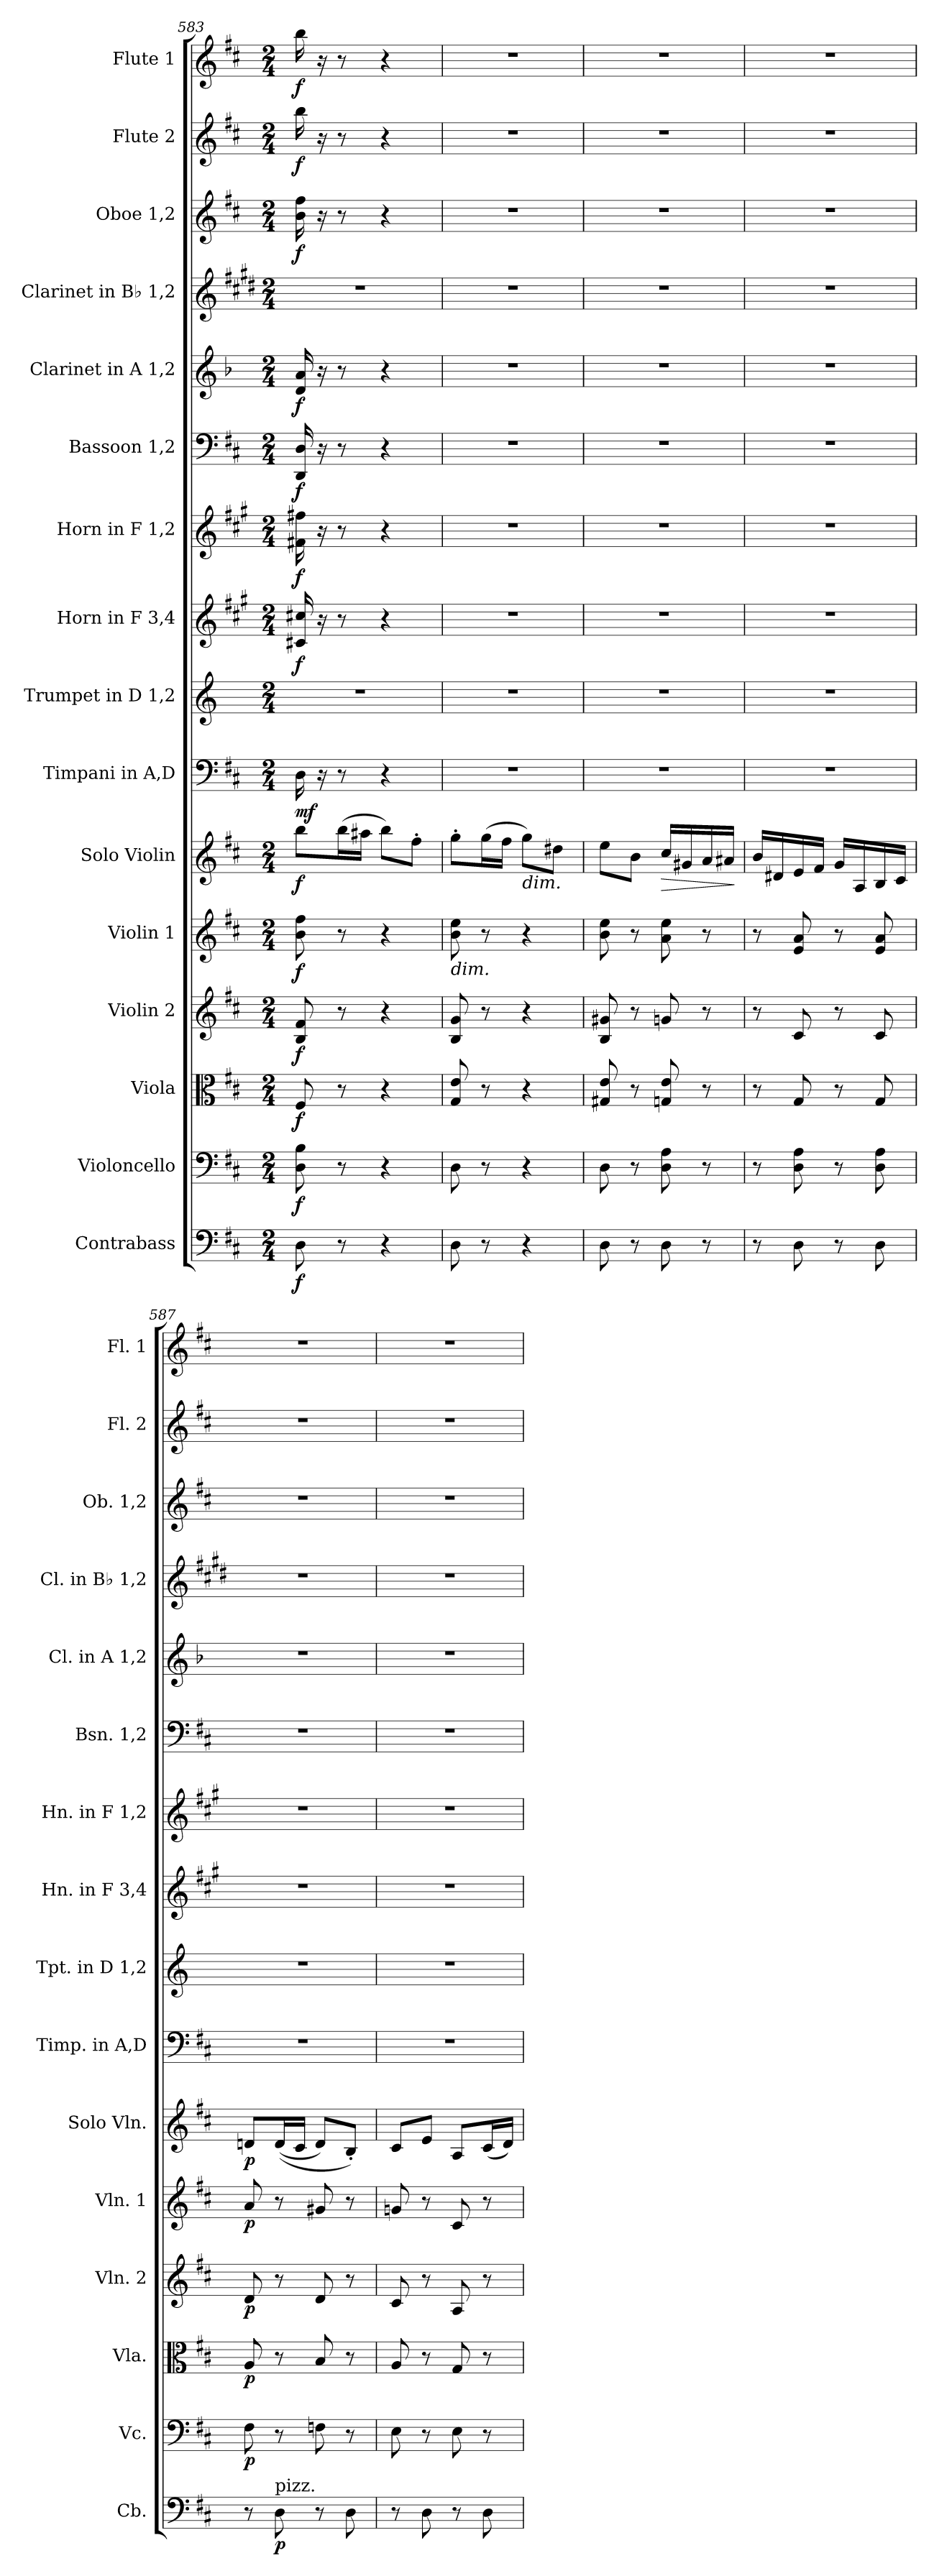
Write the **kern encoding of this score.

**kern	**dynam	**kern	**dynam	**kern	**dynam	**kern	**dynam	**kern	**dynam	**kern	**dynam	**kern	**dynam	**kern	**kern	**dynam	**kern	**dynam	**kern	**dynam	**kern	**dynam	**kern	**kern	**dynam	**kern	**dynam	**kern	**dynam
*part16	*part16	*part15	*part15	*part14	*part14	*part13	*part13	*part12	*part12	*part11	*part11	*part10	*part10	*part9	*part8	*part8	*part7	*part7	*part6	*part6	*part5	*part5	*part4	*part3	*part3	*part2	*part2	*part1	*part1
*staff16	*staff16	*staff15	*staff15	*staff14	*staff14	*staff13	*staff13	*staff12	*staff12	*staff11	*staff11	*staff10	*staff10	*staff9	*staff8	*staff8	*staff7	*staff7	*staff6	*staff6	*staff5	*staff5	*staff4	*staff3	*staff3	*staff2	*staff2	*staff1	*staff1
*I"Contrabass	*	*I"Violoncello	*	*I"Viola	*	*I"Violin 2	*	*I"Violin 1	*	*I"Solo Violin	*	*I"Timpani in A,D	*	*I"Trumpet in D 1,2	*I"Horn in F 3,4	*	*I"Horn in F 1,2	*	*I"Bassoon 1,2	*	*I"Clarinet in A 1,2	*	*I"Clarinet in B♭ 1,2	*I"Oboe 1,2	*	*I"Flute 2	*	*I"Flute 1	*
*I'Cb.	*	*I'Vc.	*	*I'Vla.	*	*I'Vln. 2	*	*I'Vln. 1	*	*I'Solo Vln.	*	*I'Timp. in A,D	*	*I'Tpt. in D 1,2	*I'Hn. in F 3,4	*	*I'Hn. in F 1,2	*	*I'Bsn. 1,2	*	*I'Cl. in A 1,2	*	*I'Cl. in B♭ 1,2	*I'Ob. 1,2	*	*I'Fl. 2	*	*I'Fl. 1	*
*clefF4	*	*clefF4	*	*clefC3	*	*clefG2	*	*clefG2	*	*clefG2	*	*clefF4	*	*clefG2	*clefG2	*	*clefG2	*	*clefF4	*	*clefG2	*	*clefG2	*clefG2	*	*clefG2	*	*clefG2	*
*ITrd7c12	*	*	*	*	*	*	*	*	*	*	*	*	*	*ITrd-1c-2	*ITrd4c7	*	*ITrd4c7	*	*	*	*ITrd2c3	*	*ITrd1c2	*	*	*	*	*	*
*k[f#c#]	*	*k[f#c#]	*	*k[f#c#]	*	*k[f#c#]	*	*k[f#c#]	*	*k[f#c#]	*	*k[f#c#]	*	*k[f#c#]	*k[f#c#]	*	*k[f#c#]	*	*k[f#c#]	*	*k[f#c#]	*	*k[f#c#]	*k[f#c#]	*	*k[f#c#]	*	*k[f#c#]	*
*M2/4	*	*M2/4	*	*M2/4	*	*M2/4	*	*M2/4	*	*M2/4	*	*M2/4	*	*M2/4	*M2/4	*	*M2/4	*	*M2/4	*	*M2/4	*	*M2/4	*M2/4	*	*M2/4	*	*M2/4	*
=583	=583	=583	=583	=583	=583	=583	=583	=583	=583	=583	=583	=583	=583	=583	=583	=583	=583	=583	=583	=583	=583	=583	=583	=583	=583	=583	=583	=583	=583
!	!LO:DY:b	!	!LO:DY:b	!	!LO:DY:b	!	!LO:DY:b	!	!LO:DY:b	!	!LO:DY:b	!	!LO:DY:b	!	!	!LO:DY:b	!	!LO:DY:b	!	!LO:DY:b	!	!LO:DY:b	!	!	!LO:DY:b	!	!LO:DY:b	!	!LO:DY:b
8DD\	f	8D\ 8B\	f	8F#/	f	8B/ 8f#/	f	8b\ 8ff#\	f	8bb\L	f	16D\	mf	2r	16F#X/ 16f#X/	f	16Bn\ 16bn\	f	16DD/ 16D/	f	16B/ 16f#/	f	2r	16b\ 16ff#\	f	16bb\	f	16bb\	f
.	.	.	.	.	.	.	.	.	.	.	.	16r	.	.	16r	.	16r	.	16r	.	16r	.	.	16r	.	16r	.	16r	.
8r	.	8r	.	8r	.	8r	.	8r	.	(>16bb\L	.	8r	.	.	8r	.	8r	.	8r	.	8r	.	.	8r	.	8r	.	8r	.
.	.	.	.	.	.	.	.	.	.	16aa#X\JJ	.	.	.	.	.	.	.	.	.	.	.	.	.	.	.	.	.	.	.
4r	.	4r	.	4r	.	4r	.	4r	.	8bb\L)	.	4r	.	.	4r	.	4r	.	4r	.	4r	.	.	4r	.	4r	.	4r	.
.	.	.	.	.	.	.	.	.	.	8ff#'\J	.	.	.	.	.	.	.	.	.	.	.	.	.	.	.	.	.	.	.
!!LO:PB:g=z
=584	=584	=584	=584	=584	=584	=584	=584	=584	=584	=584	=584	=584	=584	=584	=584	=584	=584	=584	=584	=584	=584	=584	=584	=584	=584	=584	=584	=584	=584
!	!	!	!	!	!	!	!	!LO:TX:b:i:t=dim.	!	!	!	!	!	!	!	!	!	!	!	!	!	!	!	!	!	!	!	!	!
8DD\	.	8D\	.	8G/ 8e/	.	8B/ 8g/	.	8b\ 8ee\	.	8gg'\L	.	2r	.	2r	2r	.	2r	.	2r	.	2r	.	2r	2r	.	2r	.	2r	.
8r	.	8r	.	8r	.	8r	.	8r	.	(>16gg\L	.	.	.	.	.	.	.	.	.	.	.	.	.	.	.	.	.	.	.
.	.	.	.	.	.	.	.	.	.	16ff#\JJ	.	.	.	.	.	.	.	.	.	.	.	.	.	.	.	.	.	.	.
!	!	!	!	!	!	!	!	!	!	!LO:TX:b:i:t=dim.	!	!	!	!	!	!	!	!	!	!	!	!	!	!	!	!	!	!	!
4r	.	4r	.	4r	.	4r	.	4r	.	8gg\L)	.	.	.	.	.	.	.	.	.	.	.	.	.	.	.	.	.	.	.
.	.	.	.	.	.	.	.	.	.	8dd#X\J	.	.	.	.	.	.	.	.	.	.	.	.	.	.	.	.	.	.	.
=585	=585	=585	=585	=585	=585	=585	=585	=585	=585	=585	=585	=585	=585	=585	=585	=585	=585	=585	=585	=585	=585	=585	=585	=585	=585	=585	=585	=585	=585
8DD\	.	8D\	.	8G#X/ 8e/	.	8B/ 8g#X/	.	8b\ 8ee\	.	8ee\L	.	2r	.	2r	2r	.	2r	.	2r	.	2r	.	2r	2r	.	2r	.	2r	.
8r	.	8r	.	8r	.	8r	.	8r	.	8b\J	.	.	.	.	.	.	.	.	.	.	.	.	.	.	.	.	.	.	.
!	!	!	!	!	!	!	!	!	!	!	!LO:HP:b	!	!	!	!	!	!	!	!	!	!	!	!	!	!	!	!	!	!
8DD\	.	8D\ 8A\	.	8Gn/ 8e/	.	8gn/	.	8a\ 8ee\	.	16cc#/LL	>	.	.	.	.	.	.	.	.	.	.	.	.	.	.	.	.	.	.
.	.	.	.	.	.	.	.	.	.	16g#X/	.	.	.	.	.	.	.	.	.	.	.	.	.	.	.	.	.	.	.
8r	.	8r	.	8r	.	8r	.	8r	.	16a/	.	.	.	.	.	.	.	.	.	.	.	.	.	.	.	.	.	.	.
.	.	.	.	.	.	.	.	.	.	16a#X/JJ	.	.	.	.	.	.	.	.	.	.	.	.	.	.	.	.	.	.	.
.	.	.	.	.	.	.	.	.	.	.	]	.	.	.	.	.	.	.	.	.	.	.	.	.	.	.	.	.	.
=586	=586	=586	=586	=586	=586	=586	=586	=586	=586	=586	=586	=586	=586	=586	=586	=586	=586	=586	=586	=586	=586	=586	=586	=586	=586	=586	=586	=586	=586
8r	.	8r	.	8r	.	8r	.	8r	.	16b/LL	.	2r	.	2r	2r	.	2r	.	2r	.	2r	.	2r	2r	.	2r	.	2r	.
.	.	.	.	.	.	.	.	.	.	16d#X/	.	.	.	.	.	.	.	.	.	.	.	.	.	.	.	.	.	.	.
8DD\	.	8D\ 8A\	.	8G/	.	8c#/	.	8e/ 8a/	.	16e/	.	.	.	.	.	.	.	.	.	.	.	.	.	.	.	.	.	.	.
.	.	.	.	.	.	.	.	.	.	16f#/JJ	.	.	.	.	.	.	.	.	.	.	.	.	.	.	.	.	.	.	.
8r	.	8r	.	8r	.	8r	.	8r	.	16g/LL	.	.	.	.	.	.	.	.	.	.	.	.	.	.	.	.	.	.	.
.	.	.	.	.	.	.	.	.	.	16A/	.	.	.	.	.	.	.	.	.	.	.	.	.	.	.	.	.	.	.
8DD\	.	8D\ 8A\	.	8G/	.	8c#/	.	8e/ 8a/	.	16B/	.	.	.	.	.	.	.	.	.	.	.	.	.	.	.	.	.	.	.
.	.	.	.	.	.	.	.	.	.	16c#/JJ	.	.	.	.	.	.	.	.	.	.	.	.	.	.	.	.	.	.	.
=587	=587	=587	=587	=587	=587	=587	=587	=587	=587	=587	=587	=587	=587	=587	=587	=587	=587	=587	=587	=587	=587	=587	=587	=587	=587	=587	=587	=587	=587
!	!	!	!LO:DY:b	!	!LO:DY:b	!	!LO:DY:b	!	!LO:DY:b	!	!LO:DY:b	!	!	!	!	!	!	!	!	!	!	!	!	!	!	!	!	!	!
8r	.	8F#\	p	8A/	p	8d/	p	8a/	p	8dn/L	p	2r	.	2r	2r	.	2r	.	2r	.	2r	.	2r	2r	.	2r	.	2r	.
!LO:TX:a:t=pizz.	!	!	!	!	!	!	!	!	!	!	!	!	!	!	!	!	!	!	!	!	!	!	!	!	!	!	!	!	!
!	!LO:DY:b	!	!	!	!	!	!	!	!	!	!	!	!	!	!	!	!	!	!	!	!	!	!	!	!	!	!	!	!
8DD\	p	8r	.	8r	.	8r	.	8r	.	(<(<16d/L	.	.	.	.	.	.	.	.	.	.	.	.	.	.	.	.	.	.	.
.	.	.	.	.	.	.	.	.	.	16c#/JJ	.	.	.	.	.	.	.	.	.	.	.	.	.	.	.	.	.	.	.
8r	.	8Fn\	.	8B/	.	8d/	.	8g#X/	.	8d/L)	.	.	.	.	.	.	.	.	.	.	.	.	.	.	.	.	.	.	.
8DD\	.	8r	.	8r	.	8r	.	8r	.	8B'/J)	.	.	.	.	.	.	.	.	.	.	.	.	.	.	.	.	.	.	.
=588	=588	=588	=588	=588	=588	=588	=588	=588	=588	=588	=588	=588	=588	=588	=588	=588	=588	=588	=588	=588	=588	=588	=588	=588	=588	=588	=588	=588	=588
8r	.	8E\	.	8A/	.	8c#/	.	8gn/	.	8c#/L	.	2r	.	2r	2r	.	2r	.	2r	.	2r	.	2r	2r	.	2r	.	2r	.
8DD\	.	8r	.	8r	.	8r	.	8r	.	8e/J	.	.	.	.	.	.	.	.	.	.	.	.	.	.	.	.	.	.	.
8r	.	8E\	.	8G/	.	8A/	.	8c#/	.	8A/L	.	.	.	.	.	.	.	.	.	.	.	.	.	.	.	.	.	.	.
8DD\	.	8r	.	8r	.	8r	.	8r	.	(<16c#/L	.	.	.	.	.	.	.	.	.	.	.	.	.	.	.	.	.	.	.
.	.	.	.	.	.	.	.	.	.	16d/JJ)	.	.	.	.	.	.	.	.	.	.	.	.	.	.	.	.	.	.	.
=	=	=	=	=	=	=	=	=	=	=	=	=	=	=	=	=	=	=	=	=	=	=	=	=	=	=	=	=	=
*-	*-	*-	*-	*-	*-	*-	*-	*-	*-	*-	*-	*-	*-	*-	*-	*-	*-	*-	*-	*-	*-	*-	*-	*-	*-	*-	*-	*-	*-
